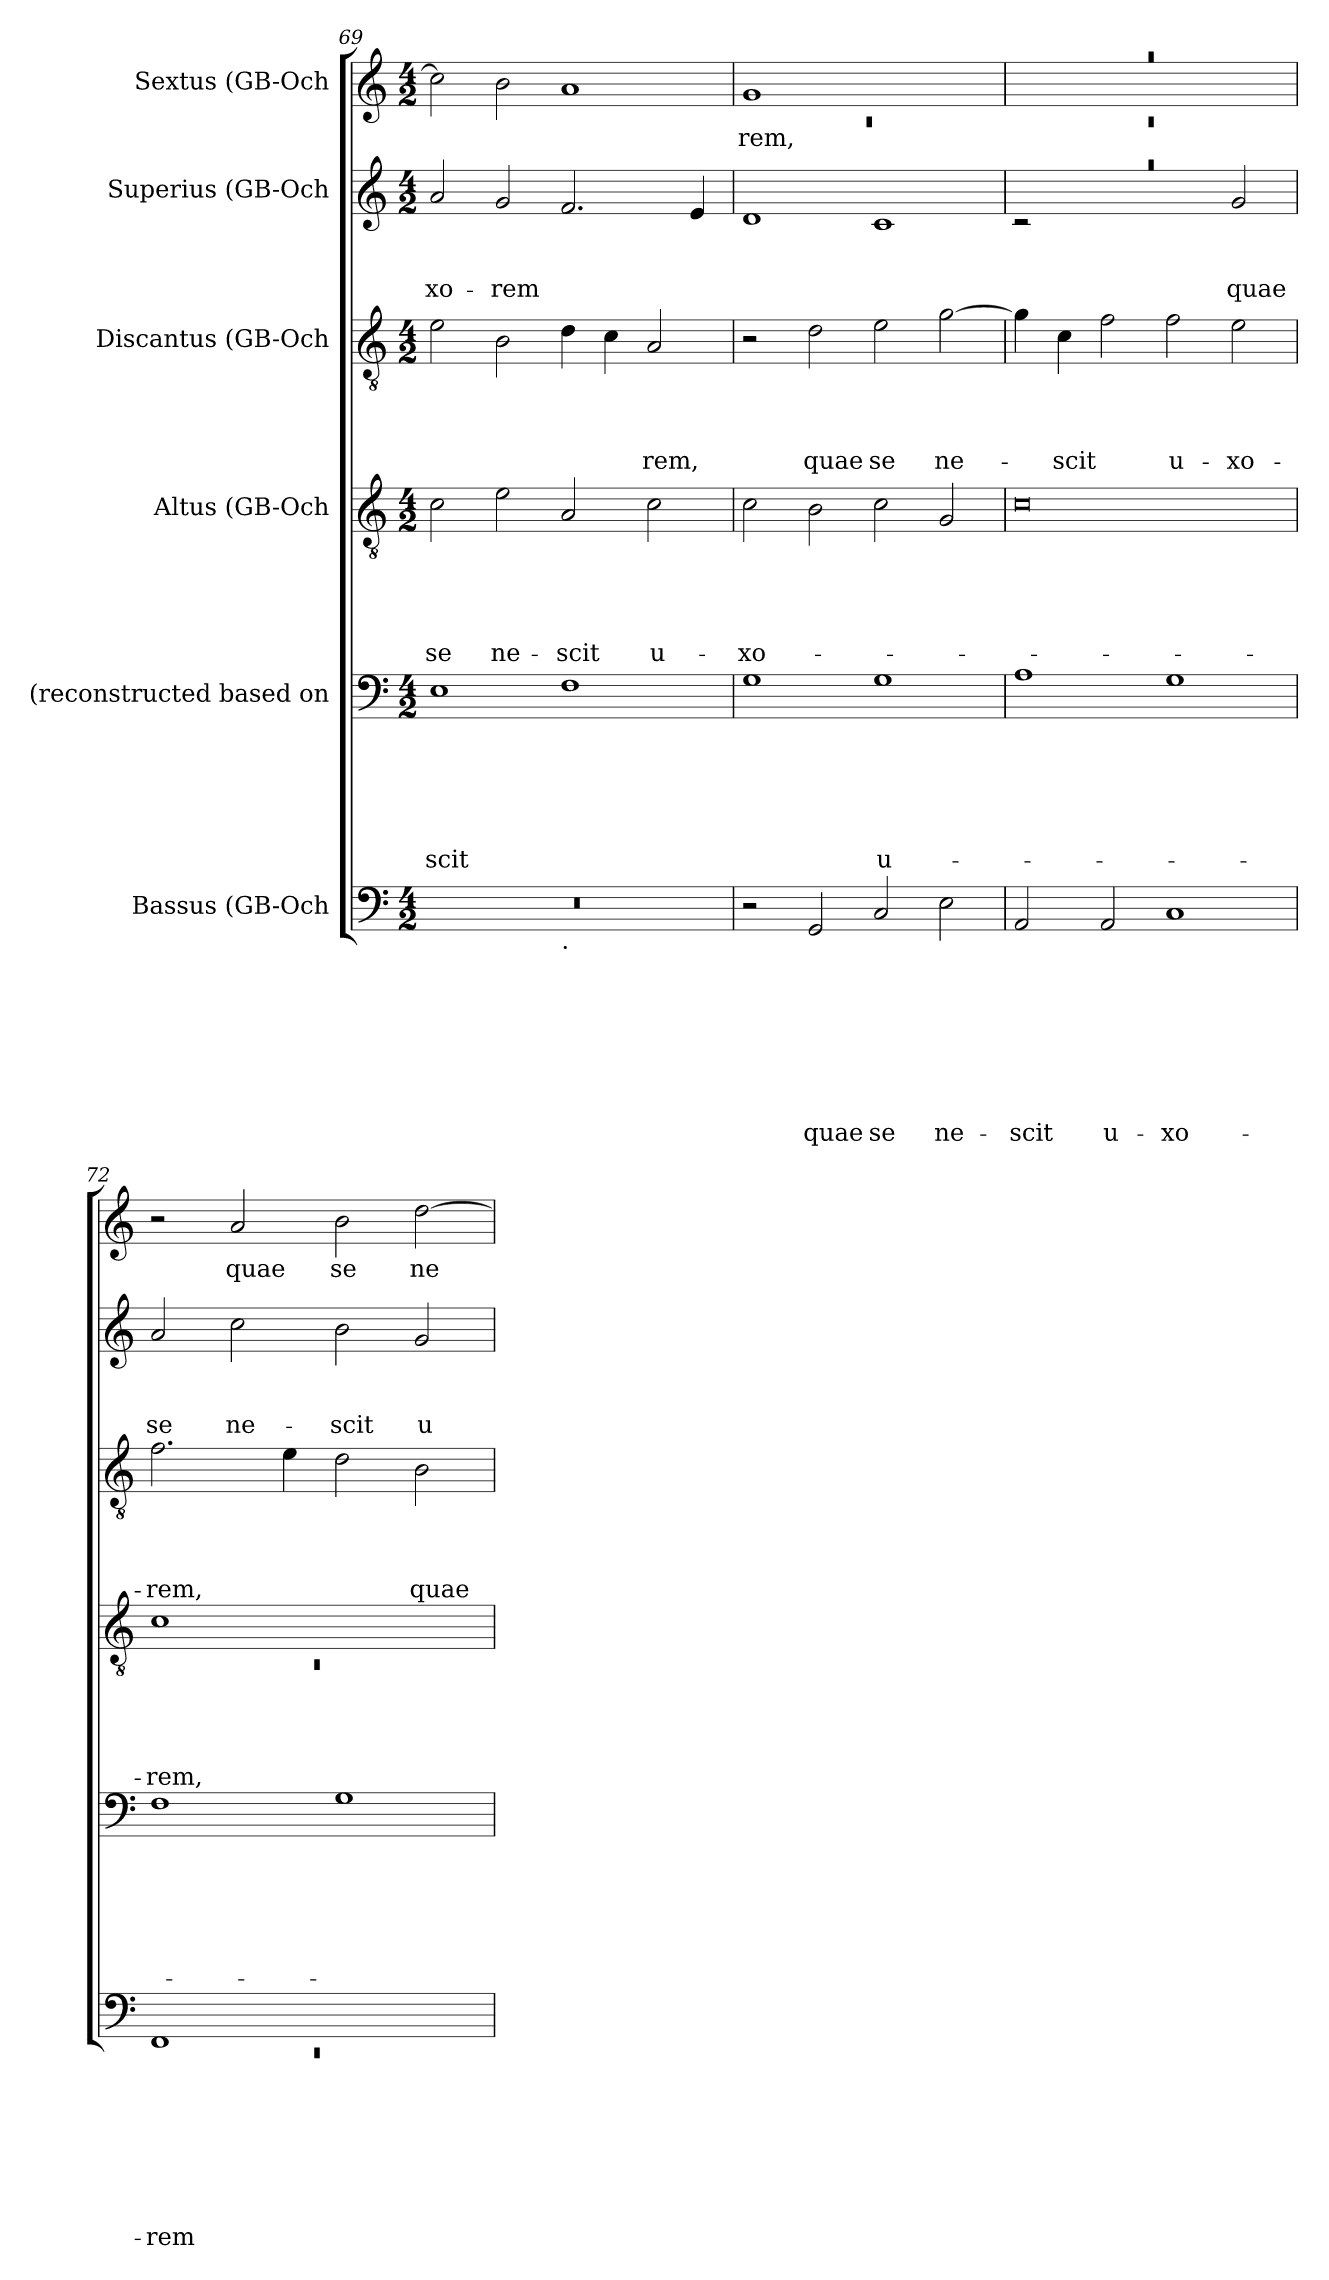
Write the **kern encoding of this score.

**kern	**text	**text	**text	**text	**text	**text	**text	**text	**kern	**text	**text	**text	**text	**text	**text	**kern	**text	**text	**text	**text	**text	**kern	**text	**text	**text	**text	**kern	**text	**text	**text	**kern	**text
*part6	*part6	*part6	*part6	*part6	*part6	*part6	*part6	*part6	*part5	*part5	*part5	*part5	*part5	*part5	*part5	*part4	*part4	*part4	*part4	*part4	*part4	*part3	*part3	*part3	*part3	*part3	*part2	*part2	*part2	*part2	*part1	*part1
*staff6	*staff6	*staff6	*staff6	*staff6	*staff6	*staff6	*staff6	*staff6	*staff5	*staff5	*staff5	*staff5	*staff5	*staff5	*staff5	*staff4	*staff4	*staff4	*staff4	*staff4	*staff4	*staff3	*staff3	*staff3	*staff3	*staff3	*staff2	*staff2	*staff2	*staff2	*staff1	*staff1
*I"Bassus (GB-Och	*	*	*	*	*	*	*	*	*I"(reconstructed based on	*	*	*	*	*	*	*I"Altus (GB-Och	*	*	*	*	*	*I"Discantus (GB-Och	*	*	*	*	*I"Superius (GB-Och	*	*	*	*I"Sextus (GB-Och	*
*clefF4	*	*	*	*	*	*	*	*	*clefF4	*	*	*	*	*	*	*clefGv2	*	*	*	*	*	*clefGv2	*	*	*	*	*clefG2	*	*	*	*clefG2	*
*k[]	*	*	*	*	*	*	*	*	*k[]	*	*	*	*	*	*	*k[]	*	*	*	*	*	*k[]	*	*	*	*	*k[]	*	*	*	*k[]	*
*C:	*	*	*	*	*	*	*	*	*C:	*	*	*	*	*	*	*C:	*	*	*	*	*	*C:	*	*	*	*	*C:	*	*	*	*C:	*
*M4/2	*	*	*	*	*	*	*	*	*M4/2	*	*	*	*	*	*	*M4/2	*	*	*	*	*	*M4/2	*	*	*	*	*M4/2	*	*	*	*M4/2	*
=69	=69	=69	=69	=69	=69	=69	=69	=69	=69	=69	=69	=69	=69	=69	=69	=69	=69	=69	=69	=69	=69	=69	=69	=69	=69	=69	=69	=69	=69	=69	=69	=69
!	!	!	!	!	!	!	!	!	!	!	!	!	!	!	!LO:LY:b	!	!	!	!	!	!LO:LY:b	!	!	!	!	!	!	!	!	!LO:LY:b	!	!
*^	*	*	*	*	*	*	*	*	*	*	*	*	*	*	*	*	*	*	*	*	*	*	*	*	*	*	*	*	*	*	*	*
0r	1ryy	.	.	.	.	.	.	.	.	1E	.	.	.	.	.	-scit	2c\	.	.	.	.	se	2e\	.	.	.	.	2a/	.	.	-xo-	2cc\]	.
!	!	!	!	!	!	!	!	!	!	!	!	!	!	!	!	!	!	!	!	!	!	!LO:LY:b	!	!	!	!	!	!	!	!	!LO:LY:b	!	!
.	.	.	.	.	.	.	.	.	.	.	.	.	.	.	.	.	2e\	.	.	.	.	ne-	2B\	.	.	.	.	2g/	.	.	-rem	2b\	.
!	!LO:TX:b:t=.	!	!	!	!	!	!	!	!	!	!	!	!	!	!	!	!	!	!	!	!	!	!	!	!	!	!	!	!	!	!	!	!
!	!	!	!	!	!	!	!	!	!	!	!	!	!	!	!	!	!	!	!	!	!	!LO:LY:b	!	!	!	!	!	!	!	!	!	!	!
.	1ryy	.	.	.	.	.	.	.	.	1F	.	.	.	.	.	.	2A/	.	.	.	.	-scit	4d\	.	.	.	.	2.f/	.	.	.	1a	.
.	.	.	.	.	.	.	.	.	.	.	.	.	.	.	.	.	.	.	.	.	.	.	4c\	.	.	.	.	.	.	.	.	.	.
!	!	!	!	!	!	!	!	!	!	!	!	!	!	!	!	!	!	!	!	!	!	!LO:LY:b	!	!	!	!	!LO:LY:b	!	!	!	!	!	!
.	.	.	.	.	.	.	.	.	.	.	.	.	.	.	.	.	2c\	.	.	.	.	u-	2A/	.	.	.	-rem,	.	.	.	.	.	.
.	.	.	.	.	.	.	.	.	.	.	.	.	.	.	.	.	.	.	.	.	.	.	.	.	.	.	.	4e/	.	.	.	.	.
=70	=70	=70	=70	=70	=70	=70	=70	=70	=70	=70	=70	=70	=70	=70	=70	=70	=70	=70	=70	=70	=70	=70	=70	=70	=70	=70	=70	=70	=70	=70	=70	=70	=70
*	*	*	*	*	*	*	*	*	*	*	*	*	*	*	*	*	*	*	*	*	*	*	*	*	*	*	*	*	*	*	*	*^	*
!	!	!	!	!	!	!	!	!	!	!	!	!	!	!	!	!	!	!	!	!	!	!LO:LY:b	!	!	!	!	!	!	!	!	!	!	!LO:N:vis=1	!LO:LY:b
*v	*v	*	*	*	*	*	*	*	*	*	*	*	*	*	*	*	*	*	*	*	*	*	*	*	*	*	*	*	*	*	*	*	*	*
2r	.	.	.	.	.	.	.	.	1G	.	.	.	.	.	.	2c\	.	.	.	.	-xo-	2r	.	.	.	.	1d	.	.	.	1g	0rc	-rem,
!	!	!	!	!	!	!	!	!LO:LY:b	!	!	!	!	!	!	!	!	!	!	!	!	!	!	!	!	!	!LO:LY:b	!	!	!	!	!	!	!
2GG/	.	.	.	.	.	.	.	quae	.	.	.	.	.	.	.	2B\	.	.	.	.	.	2d\	.	.	.	quae	.	.	.	.	.	.	.
!	!	!	!	!	!	!	!	!LO:LY:b	!	!	!	!	!	!	!LO:LY:b:rj	!	!	!	!	!	!	!	!	!	!	!LO:LY:b	!	!	!	!	!	!	!
2C/	.	.	.	.	.	.	.	se	1G	.	.	.	.	.	u-	2c\	.	.	.	.	.	2e\	.	.	.	se	1c	.	.	.	1ryy	.	.
!	!	!	!	!	!	!	!	!LO:LY:b	!	!	!	!	!	!	!	!	!	!	!	!	!	!	!	!	!	!LO:LY:b	!	!	!	!	!	!	!
2E\	.	.	.	.	.	.	.	ne-	.	.	.	.	.	.	.	2G/	.	.	.	.	.	[<2g\	.	.	.	ne-	.	.	.	.	.	.	.
!!LO:LB:g=z	!!
=71	=71	=71	=71	=71	=71	=71	=71	=71	=71	=71	=71	=71	=71	=71	=71	=71	=71	=71	=71	=71	=71	=71	=71	=71	=71	=71	=71	=71	=71	=71	=71	=71	=71
!	!	!	!	!	!	!	!	!LO:LY:b	!	!	!	!	!	!	!	!	!	!	!	!	!	!	!	!	!	!	!LO:N:vis=1	!	!	!	!LO:N:vis=1	!LO:N:vis=1	!
*	*	*	*	*	*	*	*	*	*	*	*	*	*	*	*	*	*	*	*	*	*	*	*	*	*	*	*^	*	*	*	*	*	*
2AA/	.	.	.	.	.	.	.	-scit	1A	.	.	.	.	.	.	0c	.	.	.	.	.	4g\]	.	.	.	.	0raa	2rc	.	.	.	0raa	0rc	.
!	!	!	!	!	!	!	!	!	!	!	!	!	!	!	!	!	!	!	!	!	!	!	!	!	!	!LO:LY:b	!	!	!	!	!	!	!	!
.	.	.	.	.	.	.	.	.	.	.	.	.	.	.	.	.	.	.	.	.	.	4c\	.	.	.	-scit	.	.	.	.	.	.	.	.
!	!	!	!	!	!	!	!	!LO:LY:b	!	!	!	!	!	!	!	!	!	!	!	!	!	!	!	!	!	!	!	!	!	!	!	!	!	!
2AA/	.	.	.	.	.	.	.	u-	.	.	.	.	.	.	.	.	.	.	.	.	.	2f\	.	.	.	.	.	1ryy	.	.	.	.	.	.
!	!	!	!	!	!	!	!	!LO:LY:b	!	!	!	!	!	!	!	!	!	!	!	!	!	!	!	!	!	!LO:LY:b	!	!	!	!	!	!	!	!
1C	.	.	.	.	.	.	.	-xo-	1G	.	.	.	.	.	.	.	.	.	.	.	.	2f\	.	.	.	u-	.	.	.	.	.	.	.	.
!	!	!	!	!	!	!	!	!	!	!	!	!	!	!	!	!	!	!	!	!	!	!	!	!	!	!LO:LY:b	!	!	!	!	!LO:LY:b	!	!	!
.	.	.	.	.	.	.	.	.	.	.	.	.	.	.	.	.	.	.	.	.	.	2e\	.	.	.	-xo-	.	2g/	.	.	quae	.	.	.
*	*	*	*	*	*	*	*	*	*	*	*	*	*	*	*	*	*	*	*	*	*	*	*	*	*	*	*	*	*	*	*	*v	*v	*
=72	=72	=72	=72	=72	=72	=72	=72	=72	=72	=72	=72	=72	=72	=72	=72	=72	=72	=72	=72	=72	=72	=72	=72	=72	=72	=72	=72	=72	=72	=72	=72	=72	=72
*^	*	*	*	*	*	*	*	*	*	*	*	*	*	*	*	*^	*	*	*	*	*	*	*	*	*	*	*	*	*	*	*	*	*
!	!LO:N:vis=1	!	!	!	!	!	!	!	!LO:LY:b	!	!	!	!	!	!	!	!	!LO:N:vis=1	!	!	!	!	!LO:LY:b	!	!	!	!	!LO:LY:b	!	!	!	!	!LO:LY:b	!	!
*	*	*	*	*	*	*	*	*	*	*	*	*	*	*	*	*	*	*	*	*	*	*	*	*	*	*	*	*	*v	*v	*	*	*	*	*
1FF	0rEE	.	.	.	.	.	.	.	-rem	1F	.	.	.	.	.	.	1c	0rC	.	.	.	.	-rem,	2.f\	.	.	.	-rem,	2a/	.	.	se	2r	.
!	!	!	!	!	!	!	!	!	!	!	!	!	!	!	!	!	!	!	!	!	!	!	!	!	!	!	!	!	!	!	!	!LO:LY:b	!	!LO:LY:b
.	.	.	.	.	.	.	.	.	.	.	.	.	.	.	.	.	.	.	.	.	.	.	.	.	.	.	.	.	2cc\	.	.	ne-	2a/	quae
.	.	.	.	.	.	.	.	.	.	.	.	.	.	.	.	.	.	.	.	.	.	.	.	4e\	.	.	.	.	.	.	.	.	.	.
!	!	!	!	!	!	!	!	!	!	!	!	!	!	!	!	!	!	!	!	!	!	!	!	!	!	!	!	!	!	!	!	!LO:LY:b	!	!LO:LY:b
1ryy	.	.	.	.	.	.	.	.	.	1G	.	.	.	.	.	.	1ryy	.	.	.	.	.	.	2d\	.	.	.	.	2b\	.	.	-scit	2b\	se
!	!	!	!	!	!	!	!	!	!	!	!	!	!	!	!	!	!	!	!	!	!	!	!	!	!	!	!	!LO:LY:b	!	!	!	!LO:LY:b	!	!LO:LY:b
.	.	.	.	.	.	.	.	.	.	.	.	.	.	.	.	.	.	.	.	.	.	.	.	2B\	.	.	.	quae	2g/	.	.	u-	[>2dd\	ne-
*v	*v	*	*	*	*	*	*	*	*	*	*	*	*	*	*	*	*v	*v	*	*	*	*	*	*	*	*	*	*	*	*	*	*	*	*
=	=	=	=	=	=	=	=	=	=	=	=	=	=	=	=	=	=	=	=	=	=	=	=	=	=	=	=	=	=	=	=	=
*-	*-	*-	*-	*-	*-	*-	*-	*-	*-	*-	*-	*-	*-	*-	*-	*-	*-	*-	*-	*-	*-	*-	*-	*-	*-	*-	*-	*-	*-	*-	*-	*-
